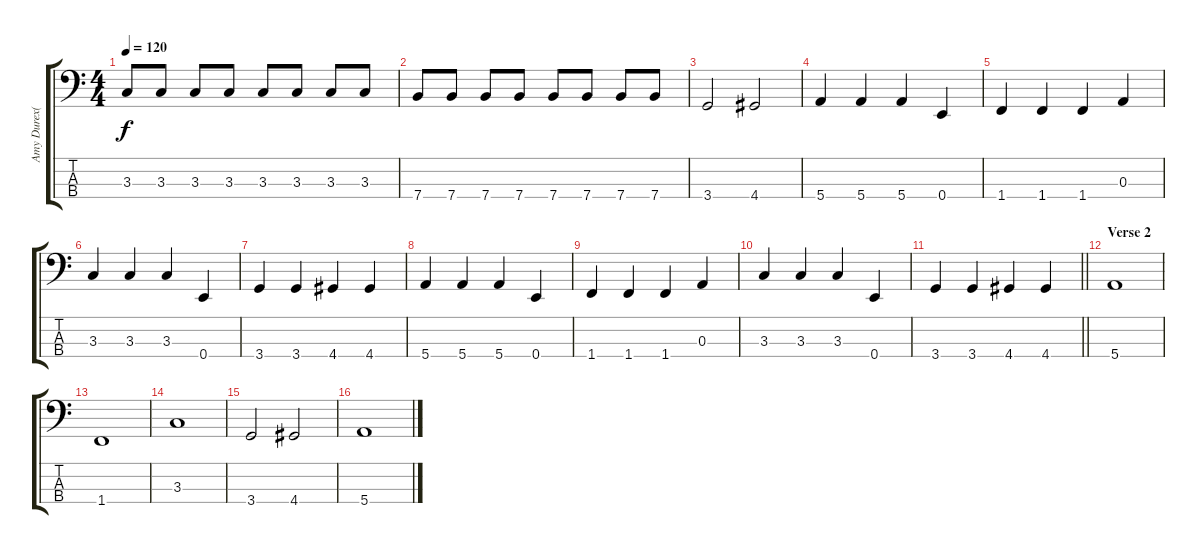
\track ("Amy Durex(Bass)" "Amy Durex(") {instrument electricbassfinger}
\staff {score tabs}
\tuning (G2 D2 A1 E1) {hide}
\ts (4 4)
\tempo 120
\clef f4
\ks c
3.3.8{dy f} 3.3.8 3.3.8 3.3.8 3.3.8 3.3.8 3.3.8 3.3.8 |
7.4.8 7.4.8 7.4.8 7.4.8 7.4.8 7.4.8 7.4.8 7.4.8 |
3.4.2 4.4.2 |
5.4.4 5.4.4 5.4.4 0.4.4 |
1.4.4 1.4.4 1.4.4 0.3.4 |
3.3.4 3.3.4 3.3.4 0.4.4 |
3.4.4 3.4.4 4.4.4 4.4.4 |
5.4.4 5.4.4 5.4.4 0.4.4 |
1.4.4 1.4.4 1.4.4 0.3.4 |
3.3.4 3.3.4 3.3.4 0.4.4 |
\barLineRight lightlight
3.4.4 3.4.4 4.4.4 4.4.4 |
\section ("" "Verse 2")
5.4.1 |
1.4.1 |
3.3.1 |
3.4.2 4.4.2 |
5.4.1
